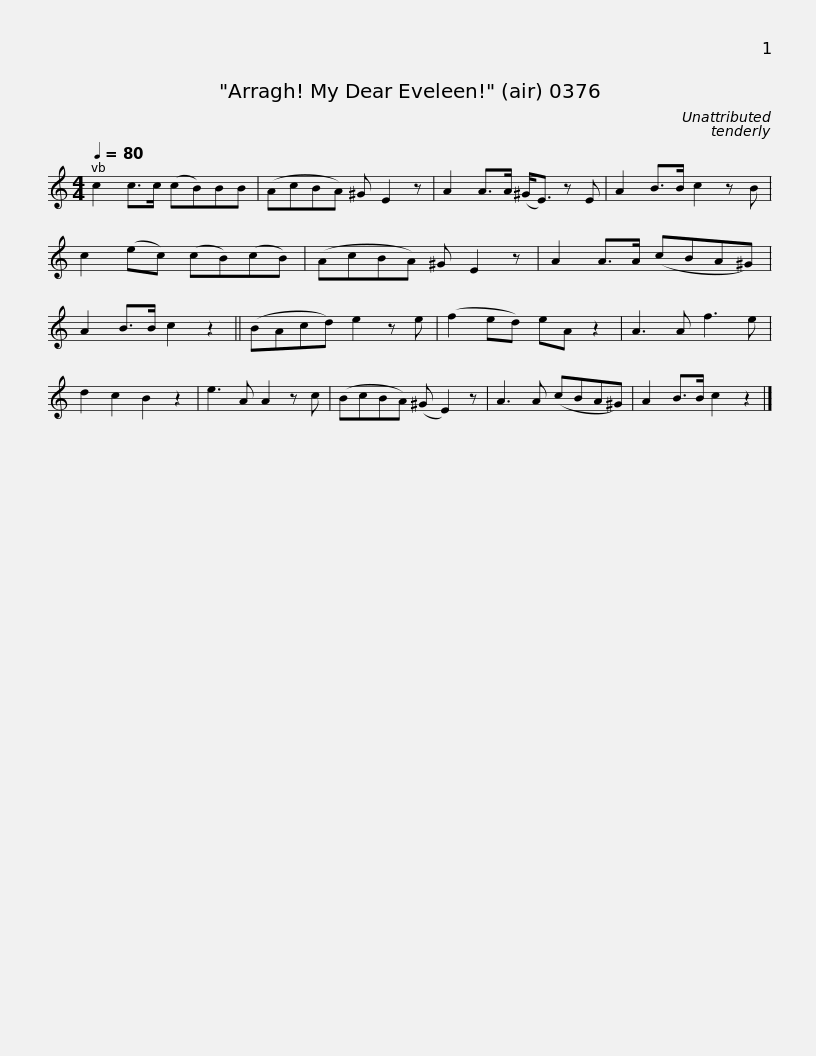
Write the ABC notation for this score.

X:1
L:1/8
Q:1/4=80
M:4/4
I:linebreak $
K:C
V:1 treble
V:1
 c2 c>c (cB)BB | (AcBA) ^G E2 z | A2 A>A (^G<E) z E | A2 B>B c2 z B | c2 (ec) (cB)(cB) |$ %5
 (AcBA) ^G E2 z | A2 A>A (cBA^G) | A2 B>B c2 z2 || (BAcd) e2 z e | (f2 ed) eA z2 | %10
 A3 A f3 e | d2 c2 B2 z2 |$ e3 A A2 z c | (BcBA) (^G E2) z | A3 A (cBA^G) | %15
 A2 B>B c2 z2 |] %16
